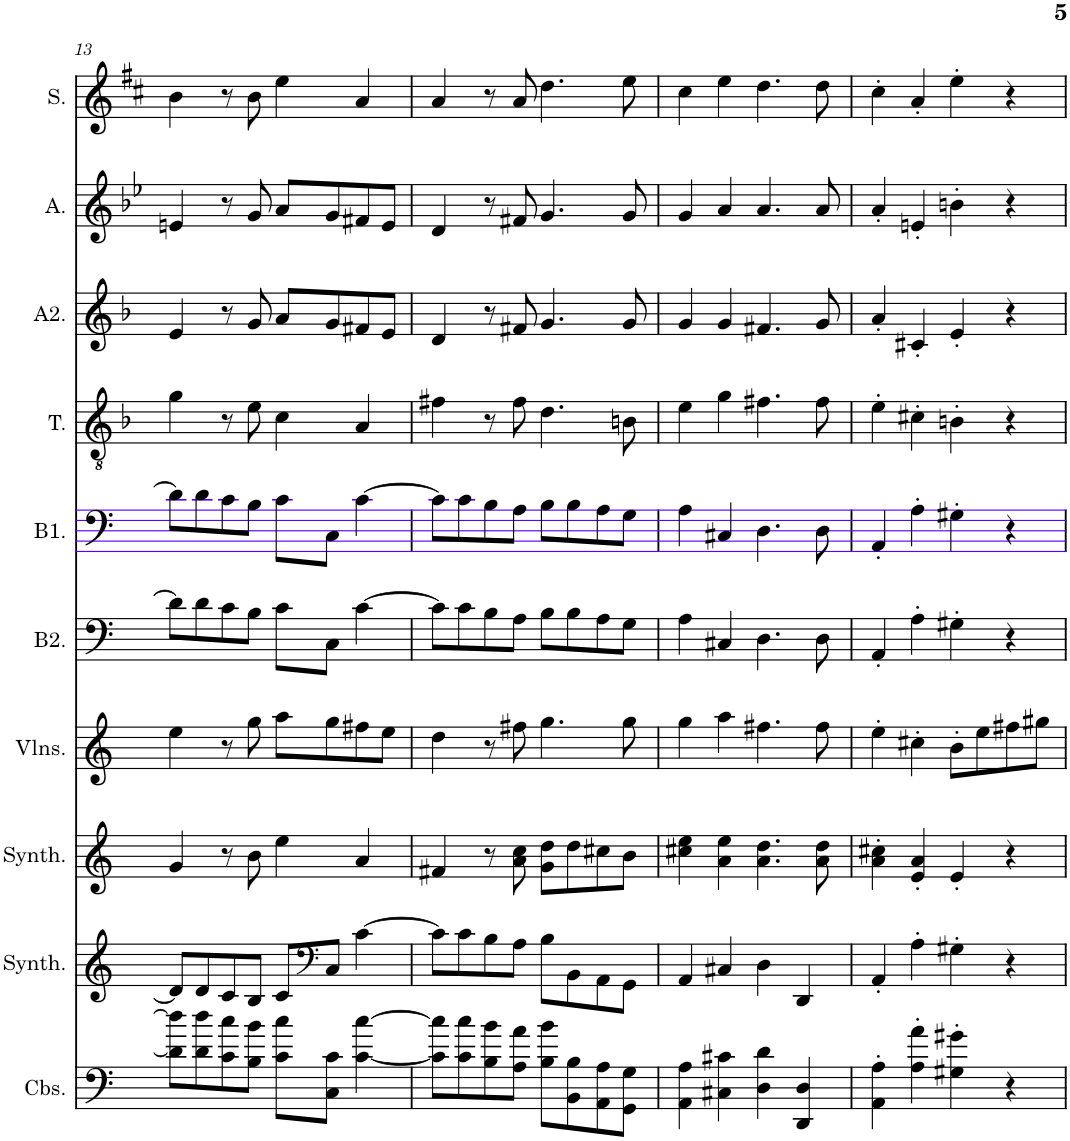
**kern	**kern	**kern	**kern	**kern	**kern	**kern	**kern	**kern	**kern
*part10	*part9	*part8	*part7	*part6	*part5	*part4	*part3	*part2	*part1
*staff10	*staff9	*staff8	*staff7	*staff6	*staff5	*staff4	*staff3	*staff2	*staff1
*I"Contrebasses, D'Bass/Strings, etc	*I"Synthétiseur d'instruments à cordes, Synth strings, etc	*I"Synthétiseur d'instruments à cordes, Synth strings 2	*I"Violons, 1st violins	*I"Basse2	*I"Basse1	*I"Ténor	*I"Alto2	*I"Alto	*I"Soprano
*I'Cbs.	*I'Synth.	*I'Synth.	*I'Vlns.	*I'B2.	*I'B1.	*I'T.	*I'A2.	*I'A.	*I'S.
!!LO:PB:g=z
*clefF4	*clefG2	*clefG2	*clefG2	*clefF4	*clefF4	*clefGv2	*clefG2	*clefG2	*clefG2
*Trd7c12	*	*	*	*	*	*	*	*	*
*k[]	*k[]	*k[]	*k[]	*k[]	*k[]	*k[b-]	*k[b-]	*k[b-e-]	*k[f#c#]
*M4/4	*M4/4	*M4/4	*M4/4	*M4/4	*M4/4	*M4/4	*M4/4	*M4/4	*M4/4
=13	=13	=13	=13	=13	=13	=13	=13	=13	=13
8d\] 8dd\]L	8d/L]	4g/	4ee\	8d\L]	8d\L]	4g\	4e/	4en/	4b\
8d\ 8dd\	8d/	.	.	8d\	8d\	.	.	.	.
8c\ 8cc\	8c/	8r	8r	8c\	8c\	8r	8r	8r	8r
8B\ 8b\J	8B/J	8b\	8gg\	8B\J	8B\J	8e\	8g/	8g/	8b\
8c\ 8cc\L	8c/L	4ee\	8aa\L	8c\L	8c\L	4c\	8a/L	8a/L	4ee\
*	*clefF4	*	*	*	*	*	*	*	*
8C\ 8c\J	8C/J	.	8gg\	8C\J	8C\J	.	8g/	8g/	.
[4c\ [4cc\	[4c\	4a/	8ff#X\	[4c\	[4c\	4A/	8f#X/	8f#X/	4a/
.	.	.	8ee\J	.	.	.	8e/J	8e/J	.
=14	=14	=14	=14	=14	=14	=14	=14	=14	=14
8c\] 8cc\]L	8c\L]	4f#X/	4dd\	8c\L]	8c\L]	4f#X\	4d/	4d/	4a/
8c\ 8cc\	8c\	.	.	8c\	8c\	.	.	.	.
8B\ 8b\	8B\	8r	8r	8B\	8B\	8r	8r	8r	8r
8A\ 8a\J	8A\J	8a\ 8cc\	8ff#X\	8A\J	8A\J	8f#\	8f#X/	8f#X/	8a/
8B\ 8b\L	8B\L	8g\ 8dd\L	4.gg\	8B\L	8B\L	4.d\	4.g/	4.g/	4.dd\
8BB\ 8B\	8BB\	8dd\	.	8B\	8B\	.	.	.	.
8AA\ 8A\	8AA\	8cc#X\	.	8A\	8A\	.	.	.	.
8GG\ 8G\J	8GG\J	8b\J	8gg\	8G\J	8G\J	8Bn\	8g/	8g/	8ee\
=15	=15	=15	=15	=15	=15	=15	=15	=15	=15
4AA\ 4A\	4AA/	4cc#X\ 4ee\	4gg\	4A\	4A\	4e\	4g/	4g/	4cc#\
4C#X\ 4c#X\	4C#X/	4a\ 4ee\	4aa\	4C#X/	4C#X/	4g\	4g/	4a/	4ee\
4D\ 4d\	4D\	4.a\ 4.dd\	4.ff#X\	4.D\	4.D\	4.f#X\	4.f#X/	4.a/	4.dd\
4DD/ 4D/	4DD/	.	.	.	.	.	.	.	.
.	.	8a\ 8dd\	8ff#\	8D\	8D\	8f#\	8g/	8a/	8dd\
=16	=16	=16	=16	=16	=16	=16	=16	=16	=16
4AA\' 4A\'	4AA'/	4a\' 4cc#X\'	4ee'\	4AA'/	4AA'/	4e'\	4a'/	4a'/	4cc#'\
4A\' 4a\'	4A'\	4e/' 4a/'	4cc#X'\	4A'\	4A'\	4c#X'\	4c#X'/	4en'/	4a'/
4G#X\' 4g#X\'	4G#X'\	4e'/	8b'\L	4G#X'\	4G#X'\	4Bn'\	4e'/	4bn'\	4ee'\
.	.	.	8ee\	.	.	.	.	.	.
4r	4r	4r	8ff#X\	4r	4r	4r	4r	4r	4r
.	.	.	8gg#X\J	.	.	.	.	.	.
=	=	=	=	=	=	=	=	=	=
*-	*-	*-	*-	*-	*-	*-	*-	*-	*-
